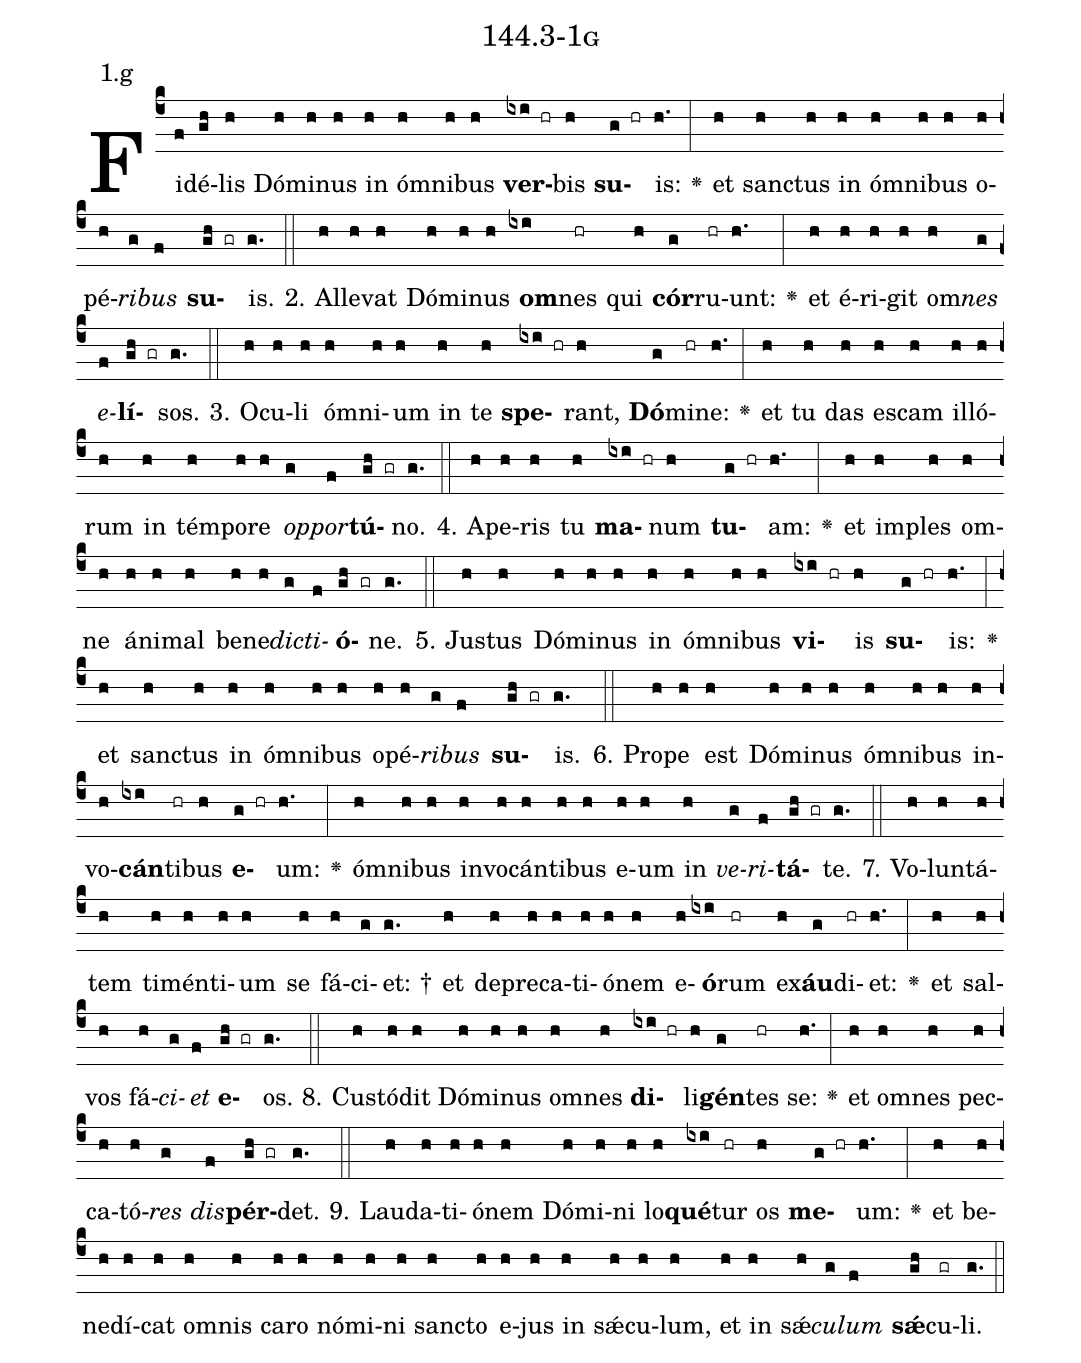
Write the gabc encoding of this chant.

name: 144.3-1g;
annotation: 1.g;
%%
(c4)Fi(f)dé(gh)lis(h) Dó(h)mi(h)nus(h) in(h) óm(h)ni(h)bus(h) <b>ver</b>(ixi hr)bis(h) <b>su</b>(g hr)is:(h.) <v>\greheightstar</v>(:) et(h) sanc(h)tus(h) in(h) óm(h)ni(h)bus(h) o(h)pé(h)<i>ri</i>(g)<i>bus</i>(f) <b>su</b>(gh gr)is.(g.) (::)
2. Al(h)le(h)vat(h) Dó(h)mi(h)nus(h) <b>om</b>(ixi)nes(hr) qui(h) <b>cór</b>(g)ru(hr)unt:(h.) <v>\greheightstar</v>(:) et(h) é(h)ri(h)git(h) om(h)<i>nes</i>(g) <i>e</i>(f)<b>lí</b>(gh gr)sos.(g.) (::)
3. O(h)cu(h)li(h) óm(h)ni(h)um(h) in(h) te(h) <b>spe</b>(ixi hr)rant,(h) <b>Dó</b>(g)mi(hr)ne:(h.) <v>\greheightstar</v>(:) et(h) tu(h) das(h) es(h)cam(h) il(h)ló(h)rum(h) in(h) tém(h)po(h)re(h) <i>op</i>(g)<i>por</i>(f)<b>tú</b>(gh gr)no.(g.) (::)
4. A(h)pe(h)ris(h) tu(h) <b>ma</b>(ixi hr)num(h) <b>tu</b>(g hr)am:(h.) <v>\greheightstar</v>(:) et(h) im(h)ples(h) om(h)ne(h) á(h)ni(h)mal(h) be(h)ne(h)<i>dic</i>(g)<i>ti</i>(f)<b>ó</b>(gh gr)ne.(g.) (::)
5. Jus(h)tus(h) Dó(h)mi(h)nus(h) in(h) óm(h)ni(h)bus(h) <b>vi</b>(ixi hr)is(h) <b>su</b>(g hr)is:(h.) <v>\greheightstar</v>(:) et(h) sanc(h)tus(h) in(h) óm(h)ni(h)bus(h) o(h)pé(h)<i>ri</i>(g)<i>bus</i>(f) <b>su</b>(gh gr)is.(g.) (::)
6. Pro(h)pe(h) est(h) Dó(h)mi(h)nus(h) óm(h)ni(h)bus(h) in(h)vo(h)<b>cán</b>(ixi)ti(hr)bus(h) <b>e</b>(g hr)um:(h.) <v>\greheightstar</v>(:) óm(h)ni(h)bus(h) in(h)vo(h)cán(h)ti(h)bus(h) e(h)um(h) in(h) <i>ve</i>(g)<i>ri</i>(f)<b>tá</b>(gh gr)te.(g.) (::)
7. Vo(h)lun(h)tá(h)tem(h) ti(h)mén(h)ti(h)um(h) se(h) fá(h)ci(g)et: †(g.) et(h) de(h)pre(h)ca(h)ti(h)ó(h)nem(h) e(h)<b>ó</b>(ixi)rum(hr) ex(h)<b>áu</b>(g)di(hr)et:(h.) <v>\greheightstar</v>(:) et(h) sal(h)vos(h) fá(h)<i>ci</i>(g)<i>et</i>(f) <b>e</b>(gh gr)os.(g.) (::)
8. Cus(h)tó(h)dit(h) Dó(h)mi(h)nus(h) om(h)nes(h) <b>di</b>(ixi hr)li(h)<b>gén</b>(g)tes(hr) se:(h.) <v>\greheightstar</v>(:) et(h) om(h)nes(h) pec(h)ca(h)tó(h)<i>res</i>(g) <i>dis</i>(f)<b>pér</b>(gh gr)det.(g.) (::)
9. Lau(h)da(h)ti(h)ó(h)nem(h) Dó(h)mi(h)ni(h) lo(h)<b>qué</b>(ixi)tur(hr) os(h) <b>me</b>(g hr)um:(h.) <v>\greheightstar</v>(:) et(h) be(h)ne(h)dí(h)cat(h) om(h)nis(h) ca(h)ro(h) nó(h)mi(h)ni(h) sanc(h)to(h) e(h)jus(h) in(h) sǽ(h)cu(h)lum,(h) et(h) in(h) sǽ(h)<i>cu</i>(g)<i>lum</i>(f) <b>sǽ</b>(gh)cu(gr)li.(g.) (::)
